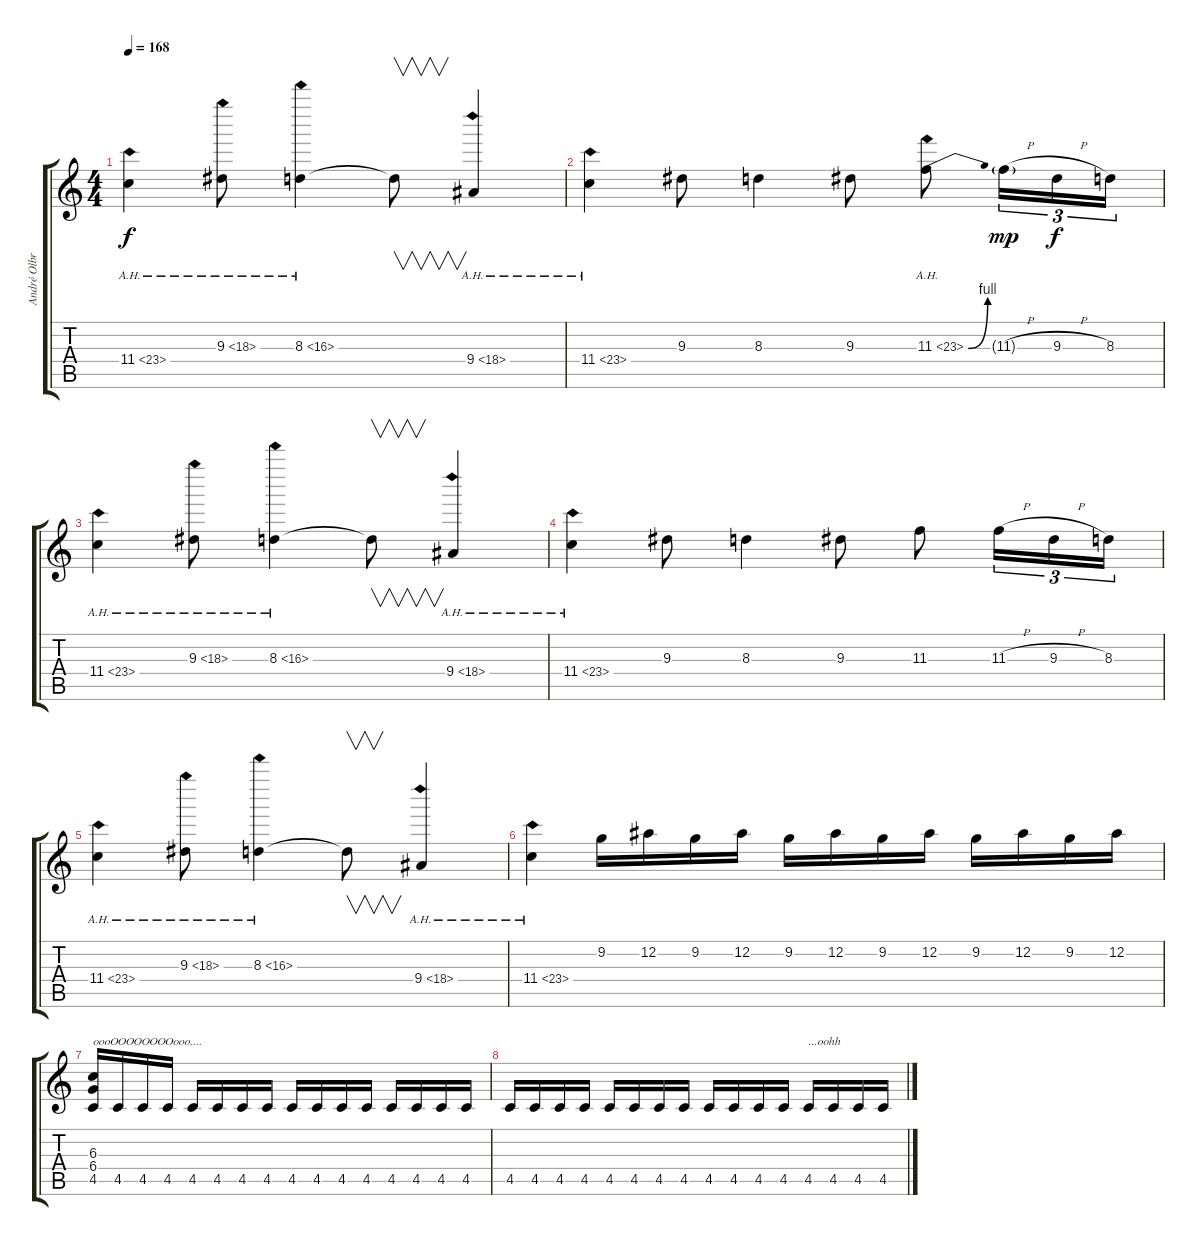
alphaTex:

\track ("André Olbrich" "André Olbr") {instrument distortionguitar}
\staff {score tabs}
\tuning (Eb4 Bb3 Gb3 Db3 Ab2 Eb2) {hide}
\ts (4 4)
\tempo 168
\clef g2
\ks c
11.4{ah 12}.4{dy f} 9.3{ah 9}.8 8.3{ah 8}.4 8.3{t}.8{v} 9.4{ah 9}.4 |
11.4{ah 12}.4 9.3.8 8.3.4 9.3.8 11.3{be (bend 0 0 60 4) ah 12}.8 11.3{h g}.16{tu (3 2) dy mp} 9.3{h}.16{tu (3 2) dy f} 8.3.16{tu (3 2)} |
11.4{ah 12}.4 9.3{ah 9}.8 8.3{ah 8}.4 8.3{t}.8{v} 9.4{ah 9}.4 |
11.4{ah 12}.4 9.3.8 8.3.4 9.3.8 11.3.8 11.3{h}.16{tu (3 2)} 9.3{h}.16{tu (3 2)} 8.3.16{tu (3 2)} |
11.4{ah 12}.4 9.3{ah 9}.8 8.3{ah 8}.4 8.3{t}.8{v} 9.4{ah 9}.4 |
11.4{ah 12}.4 9.2.16 12.2.16 9.2.16 12.2.16 9.2.16 12.2.16 9.2.16 12.2.16 9.2.16 12.2.16 9.2.16 12.2.16 |
(6.3 6.4 4.5).16{txt "oooOOOOOOOOooo...."} 4.5.16 4.5.16 4.5.16 4.5.16 4.5.16 4.5.16 4.5.16 4.5.16 4.5.16 4.5.16 4.5.16 4.5.16 4.5.16 4.5.16 4.5.16 |
4.5.16 4.5.16 4.5.16 4.5.16 4.5.16 4.5.16 4.5.16 4.5.16 4.5.16 4.5.16 4.5.16 4.5.16 4.5.16{txt "...oohh"} 4.5.16 4.5.16 4.5.16
